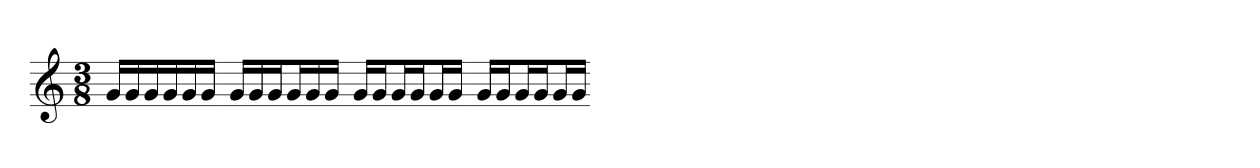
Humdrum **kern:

**kern
*part1
*staff1
*clefG2
*k[]
*M3/8
=1
16gLL
16g
16g
16g
16g
16gJJ
=2-
16gLL
16g
16gJ
16gL
16g
16gJJ
=3-
16gLL
16gJ
16gL
16gJ
16gL
16gJJ
=4-
16gLL
16gJ
16gL
16gJ
16gL
16gJJ
=-
*-
